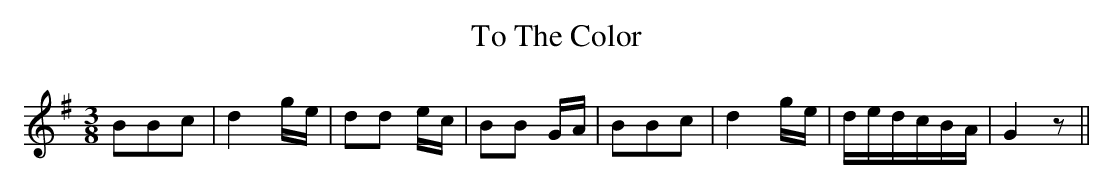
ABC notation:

X:1
T:To The Color
M:3/8
L:1/8
K:G
BBc|d2 g/e/|dd e/c/|BB G/A/|BBc|d2 g/e/|d/e/d/c/B/A/|G2z||
